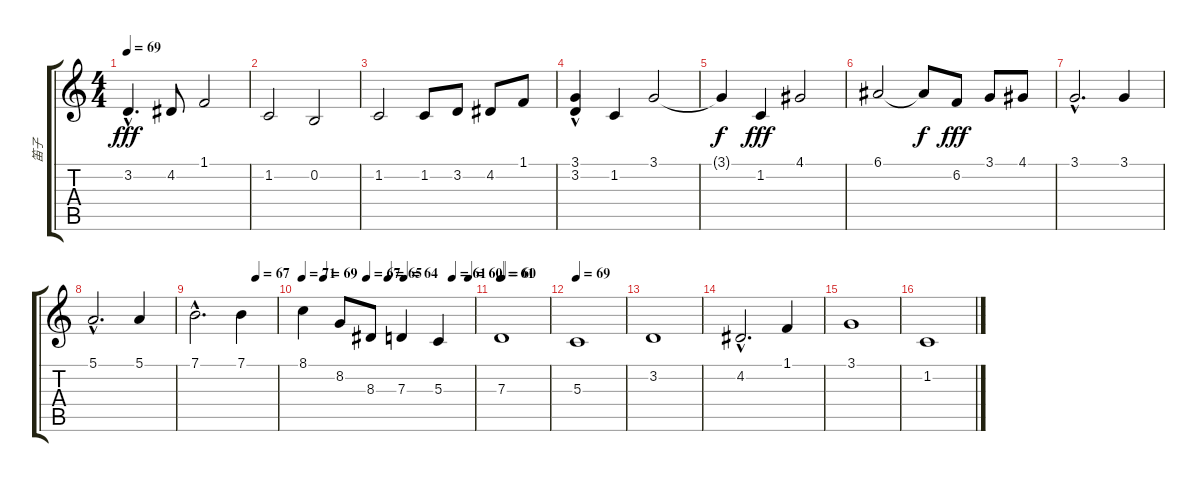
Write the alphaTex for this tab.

\track ("笛子" "笛子") {instrument panflute}
\staff {score tabs}
\tuning (E4 B3 G3 D3 A2 E2) {hide}
\ts (4 4)
\tempo 69
\clef g2
\ks c
3.2{hac}.4{d dy fff} 4.2.8 1.1.2 |
1.2.2 0.2.2 |
1.2.2 1.2.8 3.2.8 4.2.8 1.1.8 |
(3.1{hac} 3.2).4 1.2.4 3.1.2 |
3.1{t}.4{dy f} 1.2.4{dy fff} 4.1.2 |
6.1.2 6.1{t}.8{dy f} 6.2.8{dy fff} 3.1.8 4.1.8 |
3.1{hac}.2{d} 3.1.4 |
5.1{hac}.2{d} 5.1.4 |
\tempo (67 0.75)
7.1{hac}.2{d} 7.1.4 |
\tempo 71
\tempo (69 0.125)
\tempo (67 0.375)
\tempo (65 0.5)
\tempo (64 0.59375)
\tempo (61 0.875)
\tempo (60 0.96875)
8.1.4 8.2.8 8.3.8 7.3.4 5.3.4 |
\tempo 61
\tempo (60 0.03125)
7.3.1 |
\tempo 69
5.3.1 |
3.2.1 |
4.2{hac}.2{d} 1.1.4 |
3.1.1 |
1.2.1
